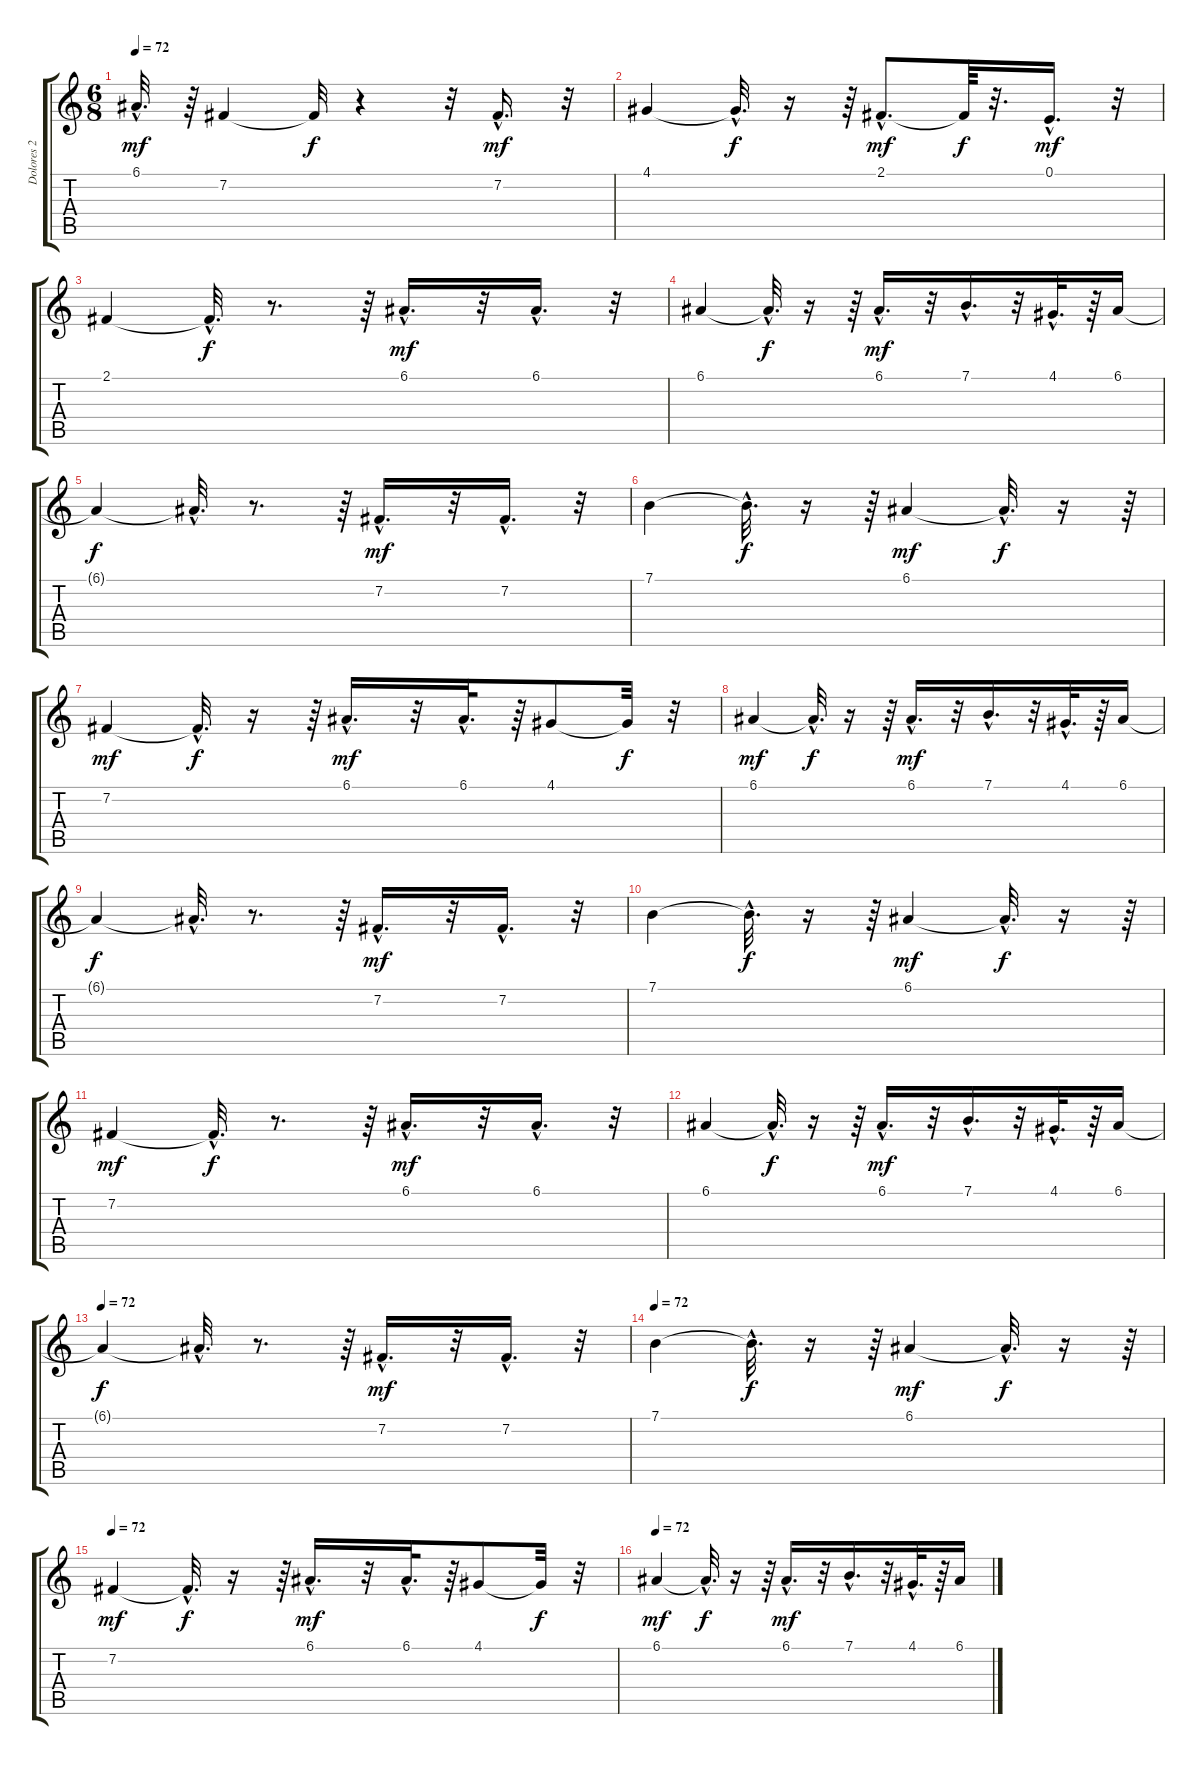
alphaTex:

\track ("Dolores 2" "Dolores 2") {instrument pad3polysynth}
\staff {score tabs}
\tuning (E4 B3 G3 D3 A2 E2) {hide}
\ts (6 8)
\tempo 72
\clef g2
\ks c
6.1{hac}.32{d dy mf} r.64 7.2.4 7.2{t}.32{dy f} r.4 r.32 7.2{hac}.16{d dy mf} r.32 |
4.1.4 4.1{hac t}.32{d dy f} r.16 r.64 2.1{hac}.8{d dy mf} 2.1{t}.64{dy f} r.32{d} 0.1{hac}.16{d dy mf} r.32 |
2.1.4 2.1{hac t}.32{d dy f} r.8{d} r.64 6.1{hac}.16{d dy mf} r.32 6.1{hac}.16{d} r.32 |
6.1.4 6.1{hac t}.32{d dy f} r.16 r.64 6.1{hac}.16{d dy mf} r.32 7.1{hac}.16{d} r.32 4.1{hac}.32{d} r.64 6.1.16 |
6.1{t}.4{dy f} 6.1{hac t}.32{d} r.8{d} r.64 7.2{hac}.16{d dy mf} r.32 7.2{hac}.16{d} r.32 |
7.1.4 7.1{hac t}.32{d dy f} r.16 r.64 6.1.4{dy mf} 6.1{hac t}.32{d dy f} r.16 r.64 |
7.2.4{dy mf} 7.2{hac t}.32{d dy f} r.16 r.64 6.1{hac}.16{d dy mf} r.32 6.1{hac}.32{d} r.64 4.1.8 4.1{t}.32{dy f} r.32 |
6.1.4{dy mf} 6.1{hac t}.32{d dy f} r.16 r.64 6.1{hac}.16{d dy mf} r.32 7.1{hac}.16{d} r.32 4.1{hac}.32{d} r.64 6.1.16 |
6.1{t}.4{dy f} 6.1{hac t}.32{d} r.8{d} r.64 7.2{hac}.16{d dy mf} r.32 7.2{hac}.16{d} r.32 |
7.1.4 7.1{hac t}.32{d dy f} r.16 r.64 6.1.4{dy mf} 6.1{hac t}.32{d dy f} r.16 r.64 |
7.2.4{dy mf} 7.2{hac t}.32{d dy f} r.8{d} r.64 6.1{hac}.16{d dy mf} r.32 6.1{hac}.16{d} r.32 |
6.1.4 6.1{hac t}.32{d dy f} r.16 r.64 6.1{hac}.16{d dy mf} r.32 7.1{hac}.16{d} r.32 4.1{hac}.32{d} r.64 6.1.16 |
\tempo 72
6.1{t}.4{dy f} 6.1{hac t}.32{d} r.8{d} r.64 7.2{hac}.16{d dy mf} r.32 7.2{hac}.16{d} r.32 |
\tempo 72
7.1.4 7.1{hac t}.32{d dy f} r.16 r.64 6.1.4{dy mf} 6.1{hac t}.32{d dy f} r.16 r.64 |
\tempo 72
7.2.4{dy mf} 7.2{hac t}.32{d dy f} r.16 r.64 6.1{hac}.16{d dy mf} r.32 6.1{hac}.32{d} r.64 4.1.8 4.1{t}.32{dy f} r.32 |
\tempo 72
6.1.4{dy mf} 6.1{hac t}.32{d dy f} r.16 r.64 6.1{hac}.16{d dy mf} r.32 7.1{hac}.16{d} r.32 4.1{hac}.32{d} r.64 6.1.16
